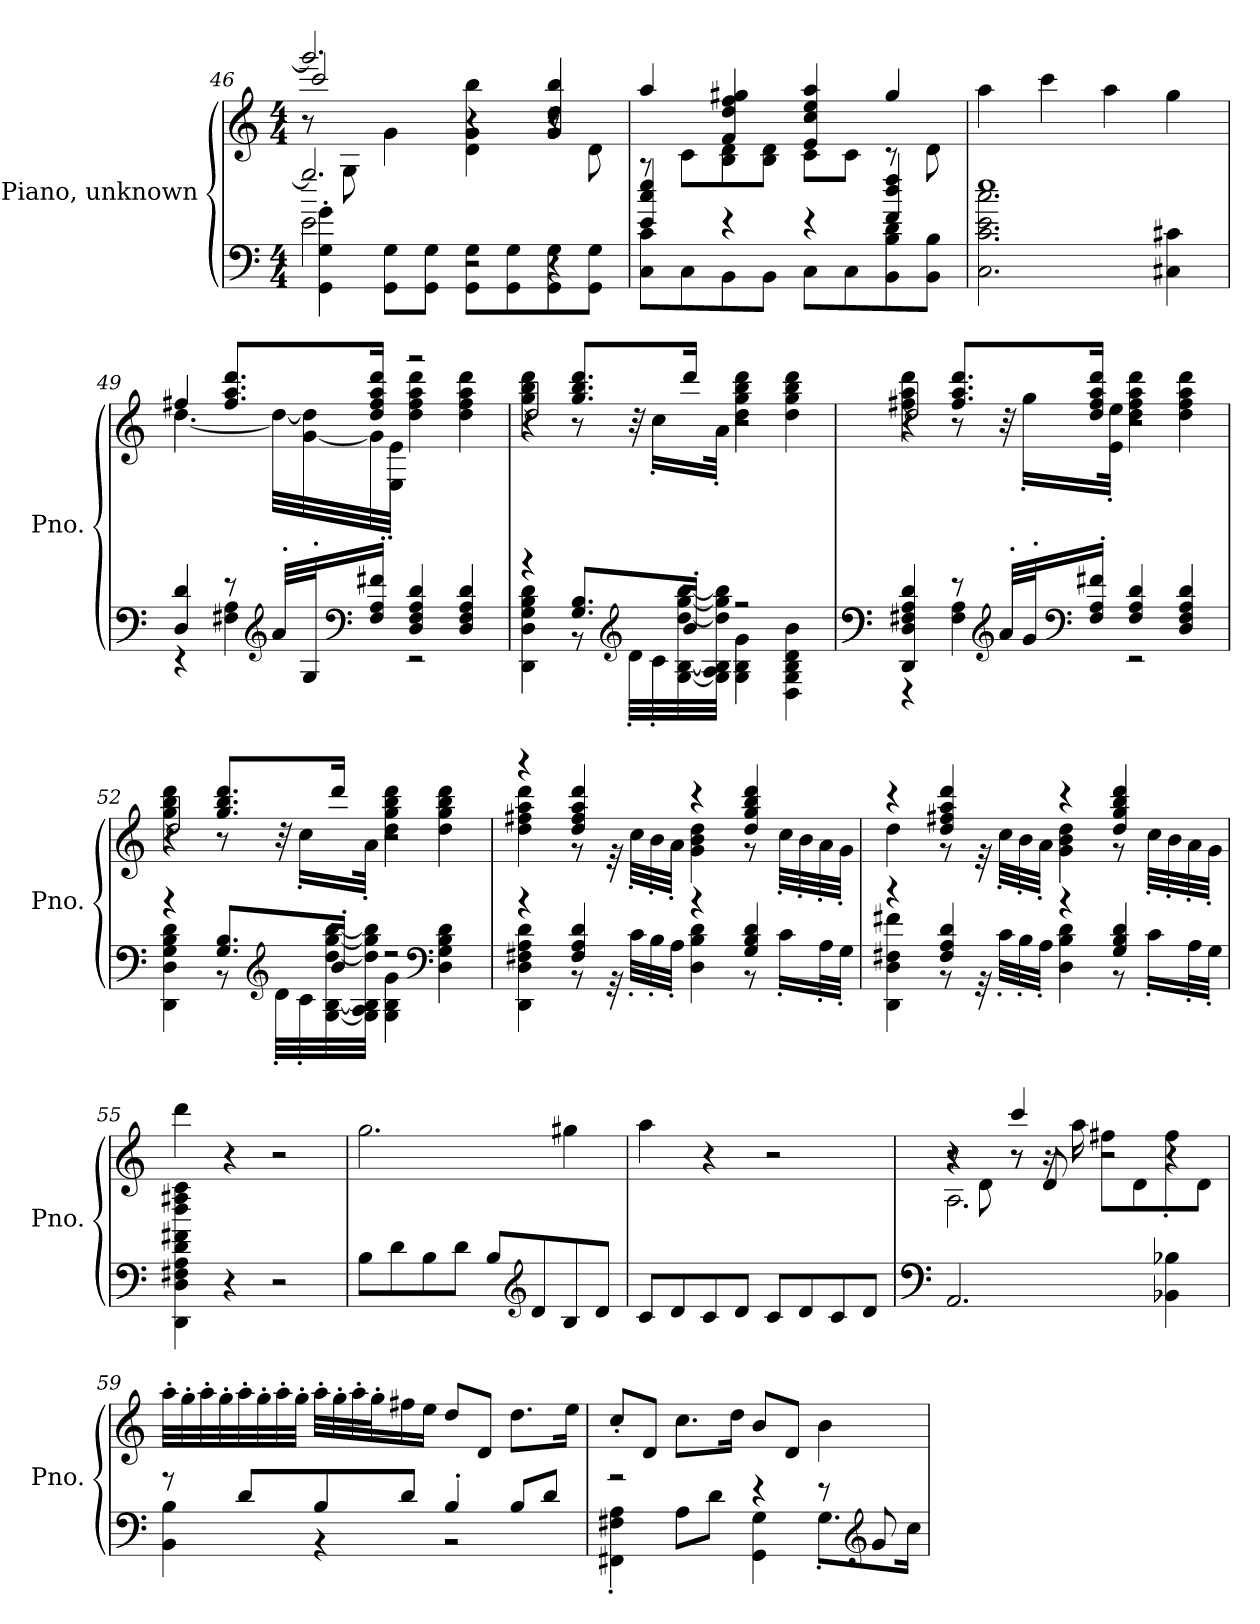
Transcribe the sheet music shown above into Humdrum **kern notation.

**kern	**kern
*part1	*part1
*staff2	*staff1
*I"Piano, unknown	*
*I'Pno.	*
*clefF4	*clefG2
*k[]	*k[]
*M4/4	*M4/4
=46	=46
*^	*^
*	*^	*	*^
2.gg/]	2e\	4GG\' 4G\' 4g\'	2.ggg/]	2ccc/	8r
.	.	.	.	.	8G\
.	.	8GG\ 8G\L	.	.	4g\
.	.	8GG\ 8G\J	.	.	.
.	2r	8GG\ 8G\L	.	4r	4d\ 4g\ 4bb\
.	.	8GG\ 8G\	.	.	.
4r	.	8GG\ 8G\	4r	4g/ 4dd/ 4bb/	8r
.	.	8GG\ 8G\J	.	.	8d\
*	*v	*v	*	*	*
*	*	*	*v	*v
=47	=47	=47	=47
4e/ 4cc/ 4ee/	8C\ 8c\L	4aa/	8r
.	8C\	.	8c\L
4r	8BB\	4f/ 4dd/ 4ff/ 4gg#X/	8B\ 8d\
.	8BB\J	.	8B\ 8d\J
4r	8C\L	4e/ 4cc/ 4ee/ 4aa/	8c\L
.	8C\	.	8c\J
4f/ 4dd/ 4ff/	8BB\ 8B\ 8d\	4gg#/	8r
.	8BB\ 8B\J	.	8d\
*	*	*v	*v
!!LO:PB:g=z
=48	=48	=48
1ee	2.C\ 2.c\ 2.e\ 2.cc\	4aa\
.	.	4ccc\
.	.	4aa\
.	4C#X\ 4c#X\	4gg\
=49	=49	=49
*	*	*^
4D/ 4d/	4r	4ff#X/	[4.dd\
8r	4F#X\ 4A\	8.ff#/ 8.aa/ 8.ddd/L	.
*clefG2	*	*	*
32a'/LLL	.	.	32dd\LLL_
32G'/J	.	.	[32g\ 32dd\]
*clefF4	*	*	*
16F#/' 16A/' 16f#X/'JJ	.	16dd/ 16ff#/ 16aa/ 16ddd/Jk	32g\]
.	.	.	32E\' 32e\'JJJ
4D/ 4F#/ 4A/ 4d/	2r	2r	4dd\ 4ff#\ 4aa\ 4ddd\
4D/ 4F#/ 4A/ 4d/	.	.	4dd\ 4ff#\ 4aa\ 4ddd\
=50	=50	=50	=50
*	*	*	*^
4r	4DD\ 4D\ 4G\ 4B\ 4d\	4r	4gg\ 4bb\ 4ddd\	2dd/
8.G/ 8.B/L	8r	8.gg/ 8.bb/ 8.ddd/L	8r	.
*clefG2	*	*	*	*
.	32d'\LLL	.	32r	.
.	32c'\	.	16cc'\LL	.
16b'/Jk	[32G\ [32B\ [32dd\ [32gg\ [32bb\	16ddd/Jk	.	.
.	32G\] 32A\ 32B\] 32dd\] 32gg\] 32bb\]JJJ	.	32a'\JJk	.
2r	4G\ 4B\ 4g\	2r	4dd\ 4gg\ 4bb\ 4ddd\	2r
.	4D\ 4G\ 4B\ 4d\ 4b\	.	4dd\ 4gg\ 4bb\ 4ddd\	.
!!LO:LB:g=z	!!	!!
=51	=51	=51	=51	=51
*clefF4	*	*	*	*
4DD/ 4D/ 4F#X/ 4A/ 4d/	4r	4r	4ff#X\ 4aa\ 4ddd\	2dd/
8r	4F#\ 4A\	8.ff#/ 8.aa/ 8.ddd/L	8r	.
*clefG2	*	*	*	*
32a'/LLL	.	.	32r	.
32g'/J	.	.	16gg'\LL	.
*clefF4	*	*	*	*
16F#/' 16A/' 16f#X/'JJ	.	16dd/ 16ff#/ 16aa/ 16ddd/Jk	.	.
.	.	.	32e\' 32ee\'JJk	.
4F#/ 4A/ 4d/	2r	2r	4dd\ 4ff#\ 4aa\ 4ddd\	2r
4D/ 4F#/ 4A/ 4d/	.	.	4dd\ 4ff#\ 4aa\ 4ddd\	.
=52	=52	=52	=52	=52
4r	4DD\ 4D\ 4G\ 4B\ 4d\	4r	4gg\ 4bb\ 4ddd\	2dd/
8.G/ 8.B/L	8r	8.gg/ 8.bb/ 8.ddd/L	8r	.
*clefG2	*	*	*	*
.	32d'\LLL	.	32r	.
.	32c'\	.	16cc'\LL	.
16b'/Jk	[32G\ [32B\ [32dd\ [32gg\ [32bb\	16ddd/Jk	.	.
.	32G\] 32A\ 32B\] 32dd\] 32gg\] 32bb\]JJJ	.	32a'\JJk	.
2r	4G\ 4B\ 4g\	2r	4dd\ 4gg\ 4bb\ 4ddd\	2r
*clefF4	*	*	*	*
.	4D\ 4G\ 4B\ 4d\	.	4dd\ 4gg\ 4bb\ 4ddd\	.
*	*	*	*v	*v
=53	=53	=53	=53
4r	4DD\ 4D\ 4F#X\ 4A\ 4d\	4r	4dd\ 4ff#X\ 4aa\ 4ddd\
4F#/ 4A/ 4d/	8r	4dd/ 4ff#/ 4aa/ 4ddd/	8r
.	32r	.	32r
.	32c'\LLL	.	32cc'\LLL
.	32B'\	.	32b'\
.	32A'\JJJ	.	32a'\JJJ
4r	4D\ 4B\ 4d\	4r	4g\ 4b\ 4dd\
4G/ 4B/ 4d/	8r	4dd/ 4gg/ 4bb/ 4ddd/	8r
.	16c'\LL	.	32cc'\LLL
.	.	.	32b'\
.	32A'\L	.	32a'\
.	32G'\JJJ	.	32g'\JJJ
!!LO:LB:g=z	!!
=54	=54	=54	=54
4r	4DD\ 4D\ 4F#X\ 4f#X\	4r	4dd\
4F#/ 4A/ 4d/	8r	4dd/ 4ff#X/ 4aa/ 4ddd/	8r
.	32r	.	32r
.	32c'\LLL	.	32cc'\LLL
.	32B'\	.	32b'\
.	32A'\JJJ	.	32a'\JJJ
4r	4D\ 4B\ 4d\	4r	4g\ 4b\ 4dd\
4G/ 4B/ 4d/	8r	4dd/ 4gg/ 4bb/ 4ddd/	8r
.	16c'\LL	.	32cc'\LLL
.	.	.	32b'\
.	32A'\L	.	32a'\
.	32G'\JJJ	.	32g'\JJJ
*v	*v	*	*
*	*v	*v
=55	=55
4DD\ 4D\ 4F#X\ 4A\ 4d\ 4f#X\ 4dd\ 4ff#X\ 4aa\	4ddd\
4r	4r
2r	2r
=56	=56
8B\L	2.gg\
8d\	.
8B\	.
8d\J	.
8B/L	.
*clefG2	*
8d/	.
8B/	4gg#X\
8d/J	.
=57	=57
8c/L	4aa\
8d/	.
8c/	4r
8d/J	.
8c/L	2r
8d/	.
8c/	.
8d/J	.
!!LO:LB:g=z
=58	=58
*clefF4	*
*	*^
*	*	*^
*	*	*	*^
2.AA/	4r	8r	4r	2.A\
.	.	8d\	.	.
.	4ccc/	8r	8r	.
.	.	16r	8d/	.
.	.	16aa\	.	.
.	2r	8ff#X\L	2r	.
.	.	8d\	.	.
4BB-X\ 4B-X\	.	8ff#'\	.	4r
.	.	8d\J	.	.
*	*v	*v	*v	*v
=59	=59
*^	*
8r	4BB\ 4B\	32aa'\LLL
.	.	32gg'\
.	.	32aa'\
.	.	32gg'\
8d/L	.	32aa'\
.	.	32gg'\
.	.	32aa'\
.	.	32gg'\JJJ
8B/	4r	32aa'\LLL
.	.	32gg'\
.	.	32aa'\
.	.	32gg'\J
8d/J	.	16ff#X\
.	.	16ee\JJ
4B'/	2r	8dd/L
.	.	8d/J
8B/L	.	8.dd\L
8d/J	.	.
.	.	16ee\Jk
=60	=60	=60
2r	4FF#X\' 4F#X\' 4A\'	8cc'/L
.	.	8d/J
.	8A\L	8.cc\L
.	8d\J	.
.	.	16dd\Jk
4r	4GG\ 4G\	8b/L
.	.	8d/J
8r	8.G'\L	4b\
*clefG2	*	*
8g/	.	.
.	16cc\Jk	.
*v	*v	*
=	=
*-	*-
